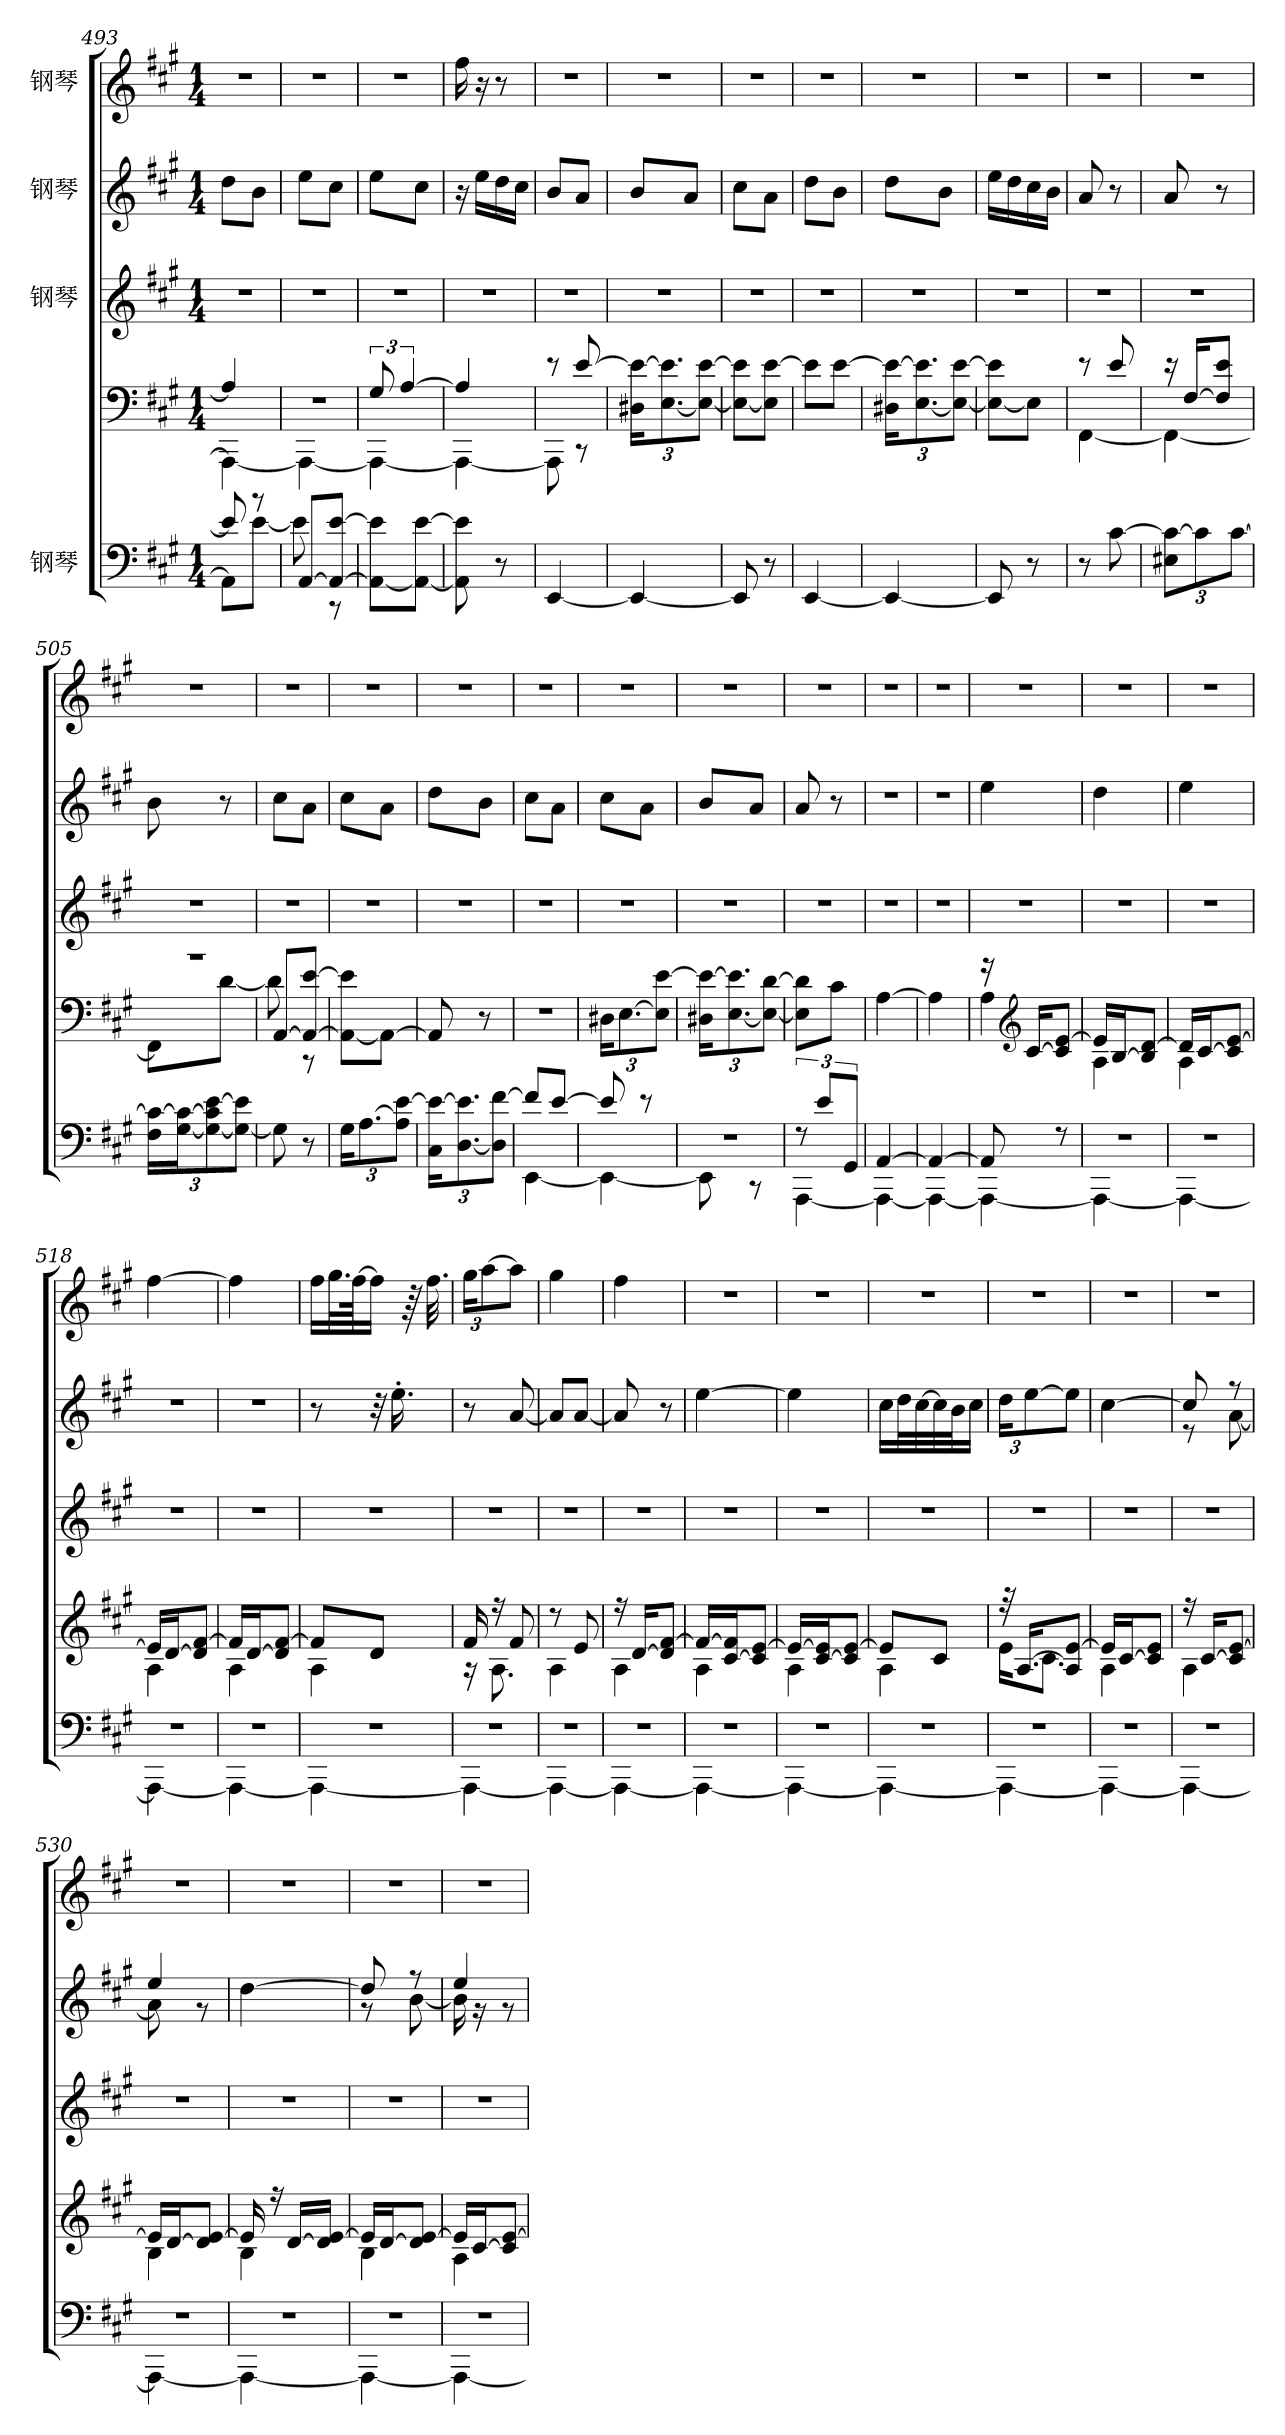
**kern	**kern	**kern	**kern	**kern
*part4	*part4	*part3	*part2	*part1
*staff5	*staff4	*staff3	*staff2	*staff1
*I"钢琴	*	*I"钢琴	*I"钢琴	*I"钢琴
!!LO:LB:g=z
*clefF4	*clefF4	*clefG2	*clefG2	*clefG2
*k[f#c#g#]	*k[f#c#g#]	*k[f#c#g#]	*k[f#c#g#]	*k[f#c#g#]
*M1/4	*M1/4	*M1/4	*M1/4	*M1/4
=493	=493	=493	=493	=493
*^	*^	*	*	*
8e/]	8AA\L]	4A/]	4AAA\_	4r	8dd\L	4r
8r	[8e\J	.	.	.	8b\J	.
=494	=494	=494	=494	=494	=494	=494
[8AA/L	8e\]	4r	4AAA\_	4r	8ee\L	4r
8AA/_ [8e/J	8r	.	.	.	8cc#\J	.
*v	*v	*	*	*	*	*
=495	=495	=495	=495	=495	=495
8AA\_ 8e\]L	12G#/	4AAA\_	4r	8ee\L	4r
.	[6A/	.	.	.	.
8AA\_ [8e\J	.	.	.	8cc#\J	.
=496	=496	=496	=496	=496	=496
8AA\] 8e\]	4A/]	4AAA\_	4r	16r	16ff#\
.	.	.	.	16ee\LL	16r
8r	.	.	.	16dd\	8r
.	.	.	.	16cc#\JJ	.
=497	=497	=497	=497	=497	=497
[4EE/	8r	8AAA\]	4r	8b/L	4r
.	[8e/	8r	.	8a/J	.
*	*v	*v	*	*	*
=498	=498	=498	=498	=498
*	*Xbrackettup	*	*	*
4EE/_	24D#X\ 24e\_KL	4r	8b/L	4r
.	[12.E\ 12.e\]	.	.	.
.	.	.	8a/J	.
.	12E\_ [12e\J	.	.	.
=499	=499	=499	=499	=499
8EE/]	8E\_ 8e\]L	4r	8cc#\L	4r
8r	8E\] [8e\J	.	8a\J	.
=500	=500	=500	=500	=500
[4EE/	8e\L]	4r	8dd\L	4r
.	[8e\J	.	8b\J	.
!!LO:PB:g=z
=501	=501	=501	=501	=501
4EE/_	24D#X\ 24e\_KL	4r	8dd\L	4r
.	[12.E\ 12.e\]	.	.	.
.	.	.	8b\J	.
.	12E\_ [12e\J	.	.	.
=502	=502	=502	=502	=502
8EE/]	8E\_ 8e\]L	4r	16ee\LL	4r
.	.	.	16dd\	.
8r	8E\J]	.	16cc#\	.
.	.	.	16b\JJ	.
=503	=503	=503	=503	=503
*	*^	*	*	*
8r	8r	[4FF#\	4r	8a/	4r
[8c#\	8e/	.	.	8r	.
=504	=504	=504	=504	=504	=504
*Xbrackettup	*	*	*	*	*
12E#X\ 12c#\_L	16r	4FF#\_	4r	8a/	4r
.	[16F#/KL	.	.	.	.
12c#\]	.	.	.	.	.
.	8F#/] 8e/J	.	.	8r	.
[12c#\J	.	.	.	.	.
=505	=505	=505	=505	=505	=505
24F#\ 24c#\_LL	4r	8FF#\L]	4r	8b\	4r
[24G#\ 24c#\_J	.	.	.	.	.
12G#\_ 12c#\] [12e\	.	.	.	.	.
.	.	[8d\J	.	8r	.
12G#\_ 12e\]J	.	.	.	.	.
=506	=506	=506	=506	=506	=506
8G#\]	[8AA/L	8d\]	4r	8cc#\L	4r
8r	8AA/_ [8e/J	8r	.	8a\J	.
*	*v	*v	*	*	*
=507	=507	=507	=507	=507
24G#\KL	8AA\_ 8e\]L	4r	8cc#\L	4r
[12.A\	.	.	.	.
.	8AA\J_	.	8a\J	.
12A\] [12e\J	.	.	.	.
!!LO:LB:g=z
=508	=508	=508	=508	=508
24C#\ 24e\_KL	8AA/]	4r	8dd\L	4r
[12.D\ 12.e\]	.	.	.	.
.	8r	.	8b\J	.
12D\] [12f#\J	.	.	.	.
=509	=509	=509	=509	=509
*^	*	*	*	*
8f#/L]	[4EE\	4r	4r	8cc#\L	4r
[8e/J	.	.	.	8a\J	.
=510	=510	=510	=510	=510	=510
8e/]	4EE\_	24D#X\KL	4r	8cc#\L	4r
.	.	[12.E\	.	.	.
8r	.	.	.	8a\J	.
.	.	12E\] [12e\J	.	.	.
=511	=511	=511	=511	=511	=511
4r	8EE\]	24D#X\ 24e\_KL	4r	8b/L	4r
.	.	[12.E\ 12.e\]	.	.	.
.	8r	.	.	8a/J	.
.	.	12E\_ [12d\J	.	.	.
=512	=512	=512	=512	=512	=512
*brackettup	*	*	*	*	*
12r	[4AAA\	8E\] 8d\]L	4r	8a/	4r
12e/L	.	.	.	.	.
.	.	8c#\J	.	8r	.
12GG#/J	.	.	.	.	.
=513	=513	=513	=513	=513	=513
[4AA/	4AAA\_	[4A\	4r	4r	4r
=514	=514	=514	=514	=514	=514
4AA/_	4AAA\_	4A\]	4r	4r	4r
=515	=515	=515	=515	=515	=515
*	*	*^	*	*	*
8AA/]	4AAA\_	16r	4A\	4r	4ee\	4r
*	*	*clefG2	*	*	*	*
.	.	[16c#/KL	.	.	.	.
8r	.	8c#/] [8e/J	.	.	.	.
=516	=516	=516	=516	=516	=516	=516
4r	4AAA\_	16e/LL]	4A\	4r	4dd\	4r
.	.	[16B/J	.	.	.	.
.	.	8B/] [8d/J	.	.	.	.
!!LO:PB:g=z
=517	=517	=517	=517	=517	=517	=517
4r	4AAA\_	16d/LL]	4A\	4r	4ee\	4r
.	.	[16c#/J	.	.	.	.
.	.	8c#/] [8e/J	.	.	.	.
=518	=518	=518	=518	=518	=518	=518
4r	4AAA\_	16e/LL]	4A\	4r	4r	[4ff#\
.	.	[16d/J	.	.	.	.
.	.	8d/] [8f#/J	.	.	.	.
=519	=519	=519	=519	=519	=519	=519
4r	4AAA\_	16f#/LL]	4A\	4r	4r	4ff#\]
.	.	[16d/J	.	.	.	.
.	.	8d/] [8f#/J	.	.	.	.
=520	=520	=520	=520	=520	=520	=520
4r	4AAA\_	8f#/L]	4A\	4r	8r	16ff#\LL
.	.	.	.	.	.	32.gg#\L
.	.	.	.	.	.	[64ff#\JK
.	.	8d/J	.	.	32r	16ff#\JJ]
.	.	.	.	.	16.ee'\	.
.	.	.	.	.	.	64r
.	.	.	.	.	.	32.ff#\
=521	=521	=521	=521	=521	=521	=521
*	*	*	*	*	*	*Xbrackettup
4r	4AAA\_	16f#/	16r	4r	8r	24gg#\KL
.	.	.	.	.	.	[12aa\
.	.	16r	8.A\	.	.	.
.	.	8f#/	.	.	[8a/	8aa\J]
=522	=522	=522	=522	=522	=522	=522
4r	4AAA\_	8r	4A\	4r	8a/L]	4gg#\
.	.	8e/	.	.	[8a/J	.
=523	=523	=523	=523	=523	=523	=523
4r	4AAA\_	16r	4A\	4r	8a/]	4ff#\
.	.	[16d/KL	.	.	.	.
.	.	8d/] [8f#/J	.	.	8r	.
!!LO:LB:g=z
=524	=524	=524	=524	=524	=524	=524
4r	4AAA\_	16f#/LL_	4A\	4r	[4ee\	4r
.	.	[16c#/ 16f#/]J	.	.	.	.
.	.	8c#/] [8e/J	.	.	.	.
=525	=525	=525	=525	=525	=525	=525
4r	4AAA\_	16e/LL_	4A\	4r	4ee\]	4r
.	.	[16c#/ 16e/]J	.	.	.	.
.	.	8c#/] [8e/J	.	.	.	.
=526	=526	=526	=526	=526	=526	=526
4r	4AAA\_	8e/L]	4A\	4r	16cc#\LL	4r
.	.	.	.	.	32dd\L	.
.	.	.	.	.	[32cc#\	.
.	.	8c#/J	.	.	32cc#\]	.
.	.	.	.	.	32b\J	.
.	.	.	.	.	16cc#\JJ	.
=527	=527	=527	=527	=527	=527	=527
*	*	*	*	*	*Xbrackettup	*
4r	4AAA\_	32r	16e\KL	4r	24dd\KL	4r
.	.	[16.A/KL	.	.	.	.
.	.	.	.	.	[12ee\	.
.	.	.	8.c#\J	.	.	.
.	.	8A/] [8e/J	.	.	8ee\J]	.
=528	=528	=528	=528	=528	=528	=528
4r	4AAA\_	16e/LL]	4A\	4r	[4cc#\	4r
.	.	[16c#/J	.	.	.	.
.	.	8c#/] 8e/J	.	.	.	.
=529	=529	=529	=529	=529	=529	=529
*	*	*	*	*	*^	*
4r	4AAA\_	16r	4A\	4r	8cc#/]	8r	4r
.	.	[16c#/KL	.	.	.	.	.
.	.	8c#/] [8e/J	.	.	8r	[8a\	.
=530	=530	=530	=530	=530	=530	=530	=530
4r	4AAA\_	16e/LL]	4B\	4r	4ee/	8a\]	4r
.	.	[16d/J	.	.	.	.	.
.	.	8d/] [8e/J	.	.	.	8r	.
*	*	*	*	*	*v	*v	*
!!LO:PB:g=z
=531	=531	=531	=531	=531	=531	=531
4r	4AAA\_	16e/]	4B\	4r	[4dd\	4r
.	.	16r	.	.	.	.
.	.	[16d/LL	.	.	.	.
.	.	16d/] [16e/JJ	.	.	.	.
=532	=532	=532	=532	=532	=532	=532
*	*	*	*	*	*^	*
4r	4AAA\_	16e/LL]	4B\	4r	8dd/]	8r	4r
.	.	[16d/J	.	.	.	.	.
.	.	8d/] [8e/J	.	.	8r	[8b\	.
=533	=533	=533	=533	=533	=533	=533	=533
4r	4AAA\_	16e/LL]	4A\	4r	4ee/	16b\]	4r
.	.	[16c#/J	.	.	.	16r	.
.	.	8c#/] [8e/J	.	.	.	8r	.
*v	*v	*	*	*	*v	*v	*
*	*v	*v	*	*	*
=	=	=	=	=
*-	*-	*-	*-	*-
